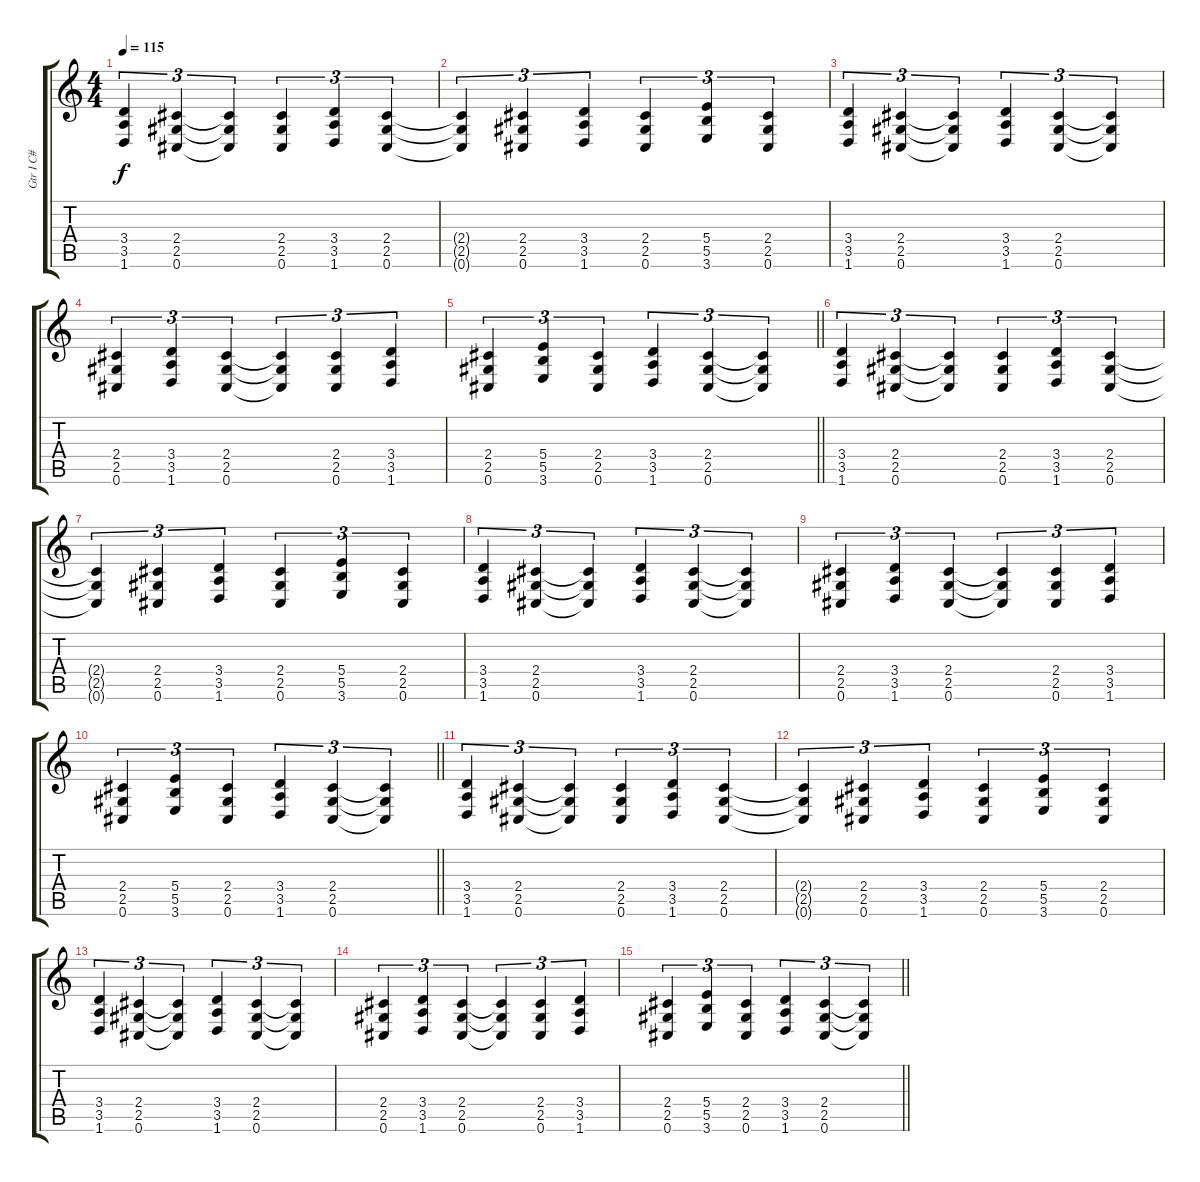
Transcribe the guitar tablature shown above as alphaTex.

\track ("Gtr I C#" "Gtr I C#") {instrument distortionguitar}
\staff {score tabs}
\tuning (Db4 Ab3 E3 B2 Gb2 Db2) {hide}
\ts (4 4)
\tempo 115
\clef g2
\ks c
(3.4 3.5 1.6).4{tu (3 2) dy f volume 10} (2.4 2.5 0.6).4{tu (3 2)} (2.4{t} 2.5{t} 0.6{t}).4{tu (3 2)} (2.4 2.5 0.6).4{tu (3 2)} (3.4 3.5 1.6).4{tu (3 2)} (2.4 2.5 0.6).4{tu (3 2)} |
(2.4{t} 2.5{t} 0.6{t}).4{tu (3 2)} (2.4 2.5 0.6).4{tu (3 2)} (3.4 3.5 1.6).4{tu (3 2)} (2.4 2.5 0.6).4{tu (3 2)} (5.4 5.5 3.6).4{tu (3 2)} (2.4 2.5 0.6).4{tu (3 2)} |
(3.4 3.5 1.6).4{tu (3 2)} (2.4 2.5 0.6).4{tu (3 2)} (2.4{t} 2.5{t} 0.6{t}).4{tu (3 2)} (3.4 3.5 1.6).4{tu (3 2)} (2.4 2.5 0.6).4{tu (3 2)} (2.4{t} 2.5{t} 0.6{t}).4{tu (3 2)} |
(2.4 2.5 0.6).4{tu (3 2) volume 9} (3.4 3.5 1.6).4{tu (3 2)} (2.4 2.5 0.6).4{tu (3 2)} (2.4{t} 2.5{t} 0.6{t}).4{tu (3 2)} (2.4 2.5 0.6).4{tu (3 2)} (3.4 3.5 1.6).4{tu (3 2)} |
\barLineRight lightlight
(2.4 2.5 0.6).4{tu (3 2)} (5.4 5.5 3.6).4{tu (3 2)} (2.4 2.5 0.6).4{tu (3 2)} (3.4 3.5 1.6).4{tu (3 2)} (2.4 2.5 0.6).4{tu (3 2)} (2.4{t} 2.5{t} 0.6{t}).4{tu (3 2)} |
(3.4 3.5 1.6).4{tu (3 2) volume 8} (2.4 2.5 0.6).4{tu (3 2)} (2.4{t} 2.5{t} 0.6{t}).4{tu (3 2)} (2.4 2.5 0.6).4{tu (3 2)} (3.4 3.5 1.6).4{tu (3 2)} (2.4 2.5 0.6).4{tu (3 2)} |
(2.4{t} 2.5{t} 0.6{t}).4{tu (3 2)} (2.4 2.5 0.6).4{tu (3 2)} (3.4 3.5 1.6).4{tu (3 2)} (2.4 2.5 0.6).4{tu (3 2)} (5.4 5.5 3.6).4{tu (3 2)} (2.4 2.5 0.6).4{tu (3 2)} |
(3.4 3.5 1.6).4{tu (3 2) volume 7} (2.4 2.5 0.6).4{tu (3 2)} (2.4{t} 2.5{t} 0.6{t}).4{tu (3 2)} (3.4 3.5 1.6).4{tu (3 2)} (2.4 2.5 0.6).4{tu (3 2)} (2.4{t} 2.5{t} 0.6{t}).4{tu (3 2)} |
(2.4 2.5 0.6).4{tu (3 2)} (3.4 3.5 1.6).4{tu (3 2)} (2.4 2.5 0.6).4{tu (3 2)} (2.4{t} 2.5{t} 0.6{t}).4{tu (3 2)} (2.4 2.5 0.6).4{tu (3 2)} (3.4 3.5 1.6).4{tu (3 2)} |
\barLineRight lightlight
(2.4 2.5 0.6).4{tu (3 2)} (5.4 5.5 3.6).4{tu (3 2)} (2.4 2.5 0.6).4{tu (3 2)} (3.4 3.5 1.6).4{tu (3 2)} (2.4 2.5 0.6).4{tu (3 2)} (2.4{t} 2.5{t} 0.6{t}).4{tu (3 2)} |
(3.4 3.5 1.6).4{tu (3 2)} (2.4 2.5 0.6).4{tu (3 2)} (2.4{t} 2.5{t} 0.6{t}).4{tu (3 2)} (2.4 2.5 0.6).4{tu (3 2)} (3.4 3.5 1.6).4{tu (3 2)} (2.4 2.5 0.6).4{tu (3 2)} |
(2.4{t} 2.5{t} 0.6{t}).4{tu (3 2)} (2.4 2.5 0.6).4{tu (3 2)} (3.4 3.5 1.6).4{tu (3 2)} (2.4 2.5 0.6).4{tu (3 2)} (5.4 5.5 3.6).4{tu (3 2)} (2.4 2.5 0.6).4{tu (3 2) volume 0} |
(3.4 3.5 1.6).4{tu (3 2)} (2.4 2.5 0.6).4{tu (3 2)} (2.4{t} 2.5{t} 0.6{t}).4{tu (3 2)} (3.4 3.5 1.6).4{tu (3 2)} (2.4 2.5 0.6).4{tu (3 2)} (2.4{t} 2.5{t} 0.6{t}).4{tu (3 2)} |
(2.4 2.5 0.6).4{tu (3 2)} (3.4 3.5 1.6).4{tu (3 2)} (2.4 2.5 0.6).4{tu (3 2)} (2.4{t} 2.5{t} 0.6{t}).4{tu (3 2)} (2.4 2.5 0.6).4{tu (3 2)} (3.4 3.5 1.6).4{tu (3 2)} |
\barLineRight lightlight
(2.4 2.5 0.6).4{tu (3 2)} (5.4 5.5 3.6).4{tu (3 2)} (2.4 2.5 0.6).4{tu (3 2)} (3.4 3.5 1.6).4{tu (3 2)} (2.4 2.5 0.6).4{tu (3 2)} (2.4{t} 2.5{t} 0.6{t}).4{tu (3 2)}
